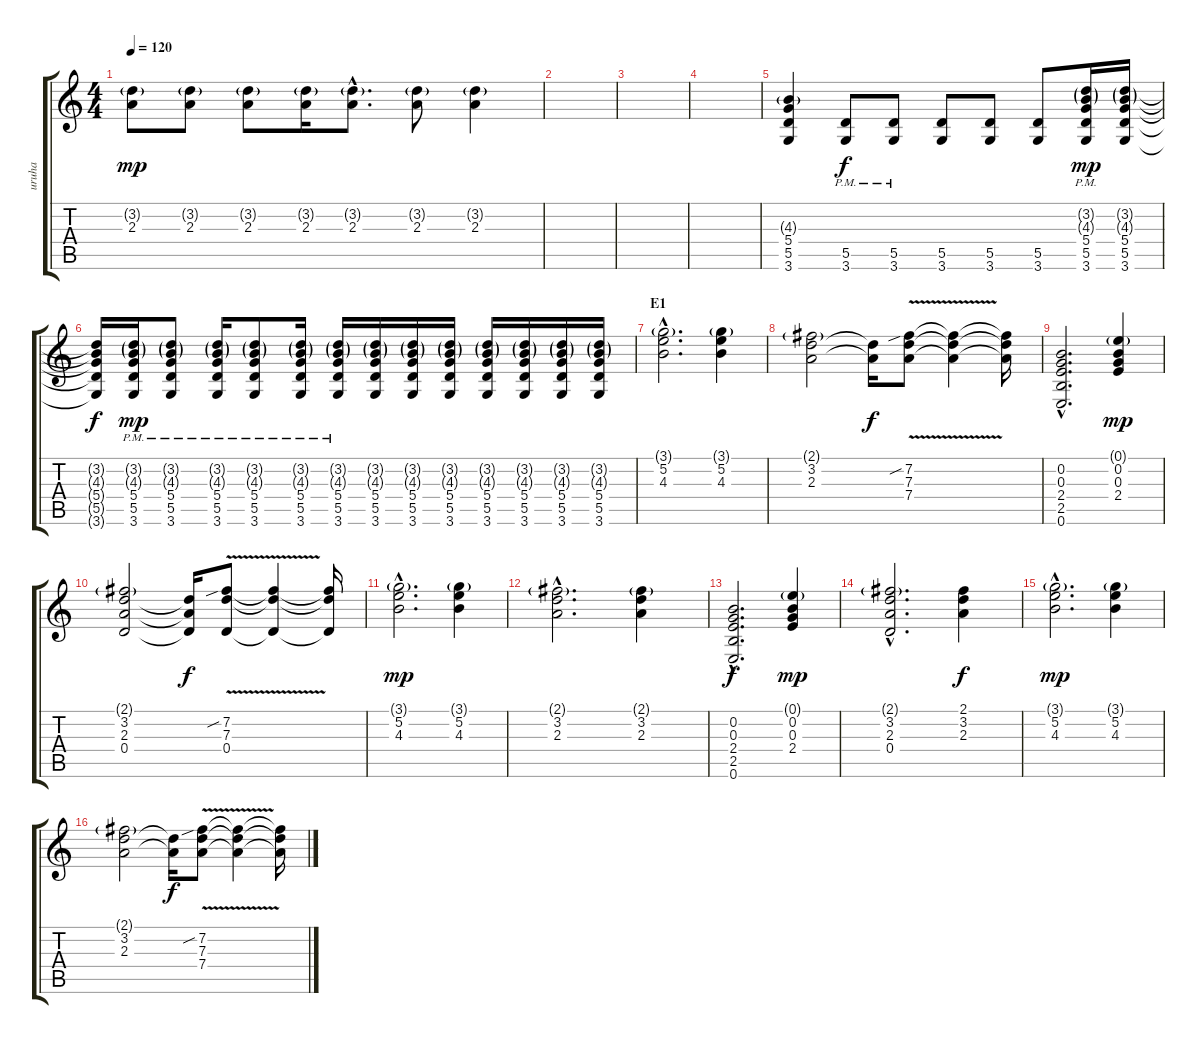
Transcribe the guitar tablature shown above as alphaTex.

\track ("uruha" "uruha") {instrument distortionguitar}
\staff {score tabs}
\tuning (E4 B3 G3 D3 A2 E2) {hide}
\ts (4 4)
\tempo 120
\clef g2
\ks c
(3.2{g} 2.3).8{dy mp volume 7 instrument electricguitarjazz} (3.2{g} 2.3).8 (3.2{g} 2.3).8 (3.2{g} 2.3).16 (3.2{g hac} 2.3{hac}).8{d} (3.2{g} 2.3).8 (3.2{g} 2.3).4 |
|
|
|
(4.3{g} 5.4 5.5 3.6).4{volume 11 instrument distortionguitar} (5.5{pm} 3.6).8{dy f} (5.5{pm} 3.6).8 (5.5 3.6).8 (5.5 3.6).8 (5.5 3.6).8 (3.2{g} 4.3{g} 5.4{pm} 5.5 3.6).16{dy mp} (3.2{g} 4.3{g} 5.4 5.5 3.6).16 |
(3.2{t} 4.3{t} 5.4{t} 5.5{t} 3.6{t}).16{dy f volume 11 instrument distortionguitar} (3.2{g} 4.3{g} 5.4{pm} 5.5 3.6).16{dy mp} (3.2{g} 4.3{g} 5.4{pm} 5.5 3.6).8 (3.2{g} 4.3{g} 5.4{pm} 5.5 3.6).16 (3.2{g} 4.3{g} 5.4{pm} 5.5 3.6).8 (3.2{g} 4.3{g} 5.4{pm} 5.5 3.6).16 (3.2{g} 4.3{g} 5.4{pm} 5.5 3.6).16 (3.2{g} 4.3{g} 5.4 5.5 3.6).16 (3.2{g} 4.3{g} 5.4 5.5 3.6).16 (3.2{g} 4.3{g} 5.4 5.5 3.6).16 (3.2{g} 4.3{g} 5.4 5.5 3.6).16 (3.2{g} 4.3{g} 5.4 5.5 3.6).16 (3.2{g} 4.3{g} 5.4 5.5 3.6).16 (3.2{g} 4.3{g} 5.4 5.5 3.6).16 |
\section ("" "E1")
(3.1{g hac} 5.2{hac} 4.3{hac}).2{d} (3.1{g} 5.2 4.3).4 |
(2.1{g} 3.2 2.3).2 (3.2{t} 2.3{t}).16{dy f} (7.2{sib} 7.3{v} 7.4{v}).8 (7.2{t} 7.3{t} 7.4{t}).4 (7.2{t} 7.3{t} 7.4{t}).16 |
(0.2{hac} 0.3{hac} 2.4{hac} 2.5{hac} 0.6{hac}).2{d} (0.1{g} 0.2 0.3 2.4).4{dy mp} |
(2.1{g} 3.2 2.3 0.4).2 (3.2{t} 2.3{t} 0.4{t}).16{dy f} (7.2{sib} 7.3{v} 0.4).8 (7.2{t} 7.3{t} 0.4{t}).4 (7.2{t} 7.3{t} 0.4{t}).16 |
(3.1{g hac} 5.2{hac} 4.3{hac}).2{d dy mp} (3.1{g} 5.2 4.3).4 |
(2.1{g hac} 3.2{hac} 2.3{hac}).2{d} (2.1{g} 3.2 2.3).4 |
(0.2{hac} 0.3{hac} 2.4{hac} 2.5{hac} 0.6{hac}).2{d dy f} (0.1{g} 0.2 0.3 2.4).4{dy mp} |
(2.1{g hac} 3.2{hac} 2.3{hac} 0.4{hac}).2{d} (2.1 3.2 2.3).4{dy f} |
(3.1{g hac} 5.2{hac} 4.3{hac}).2{d dy mp} (3.1{g} 5.2 4.3).4 |
(2.1{g} 3.2 2.3).2 (3.2{t} 2.3{t}).16{dy f} (7.2{sib} 7.3{v} 7.4{v}).8 (7.2{t} 7.3{t} 7.4{t}).4 (7.2{t} 7.3{t} 7.4{t}).16
